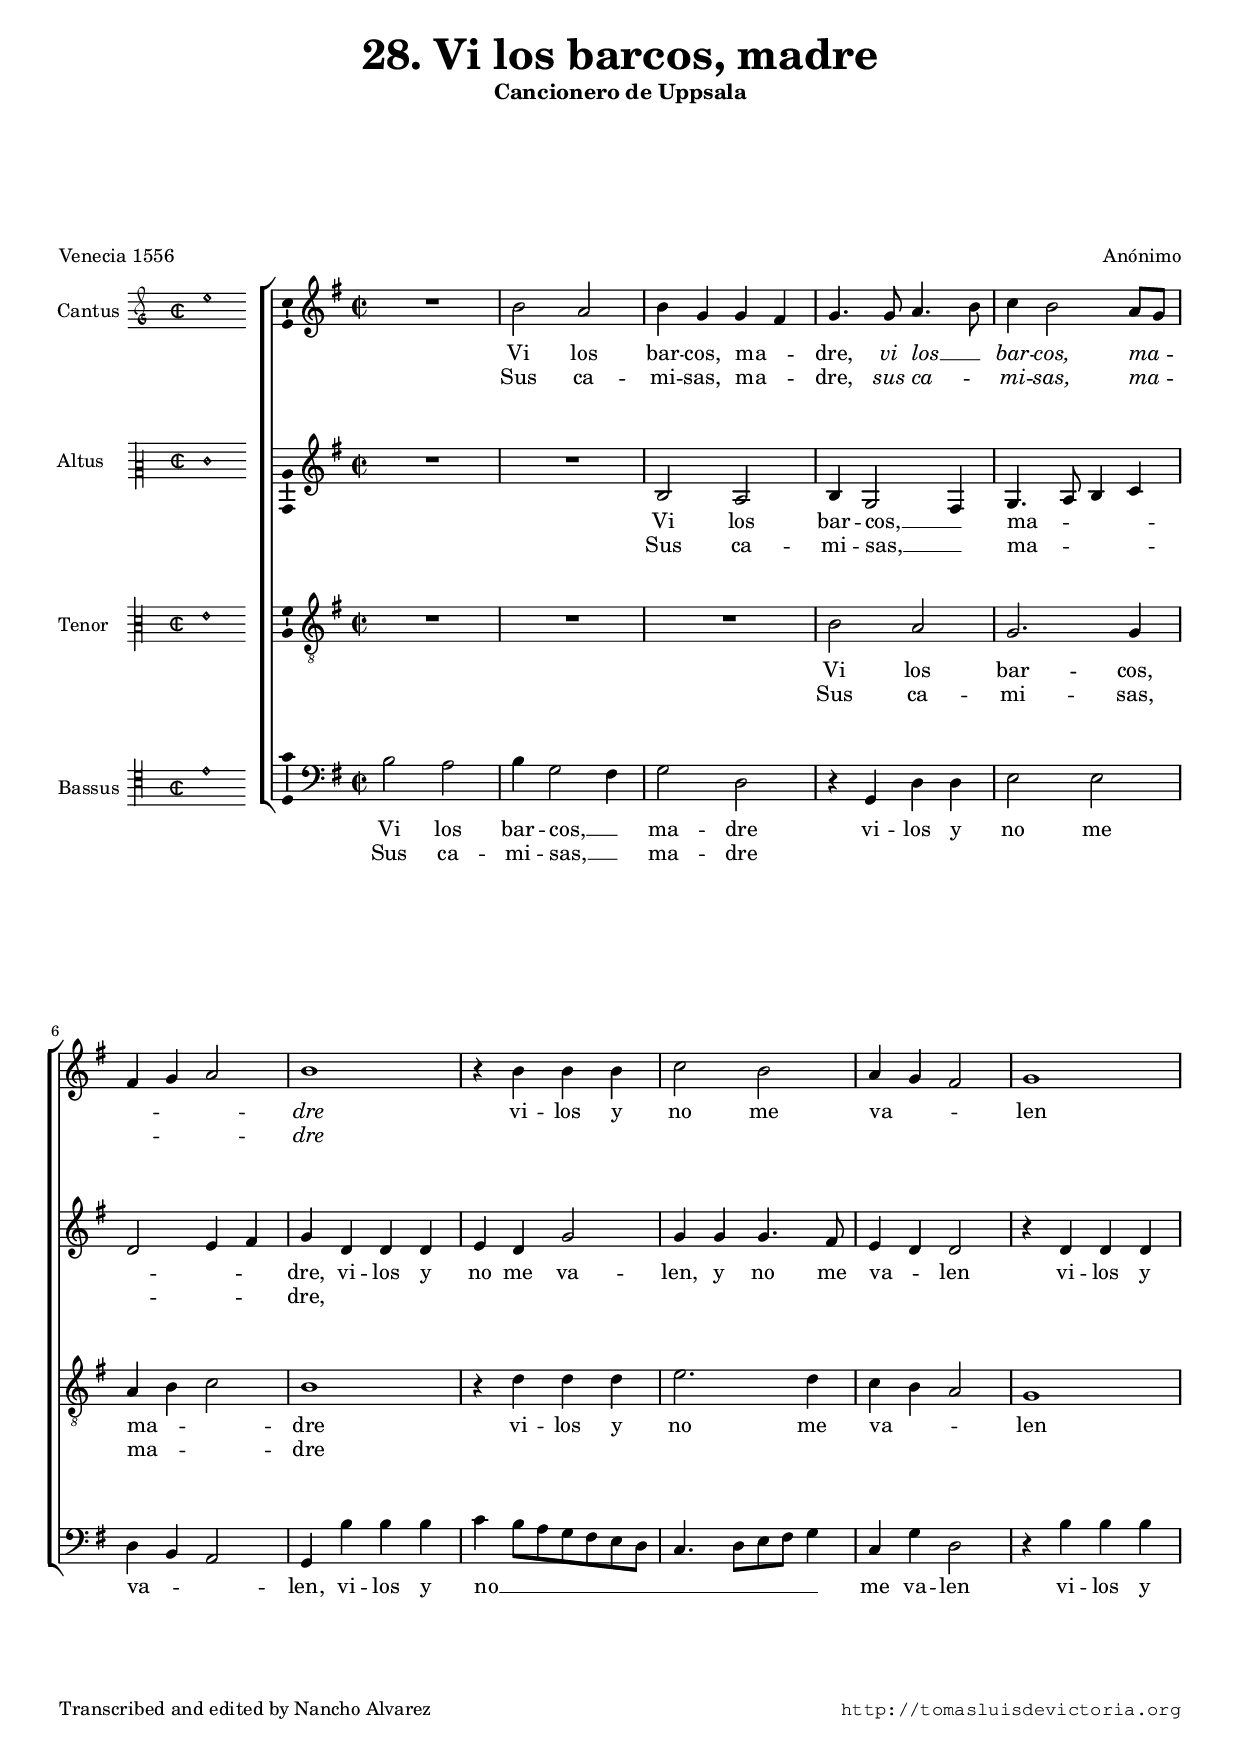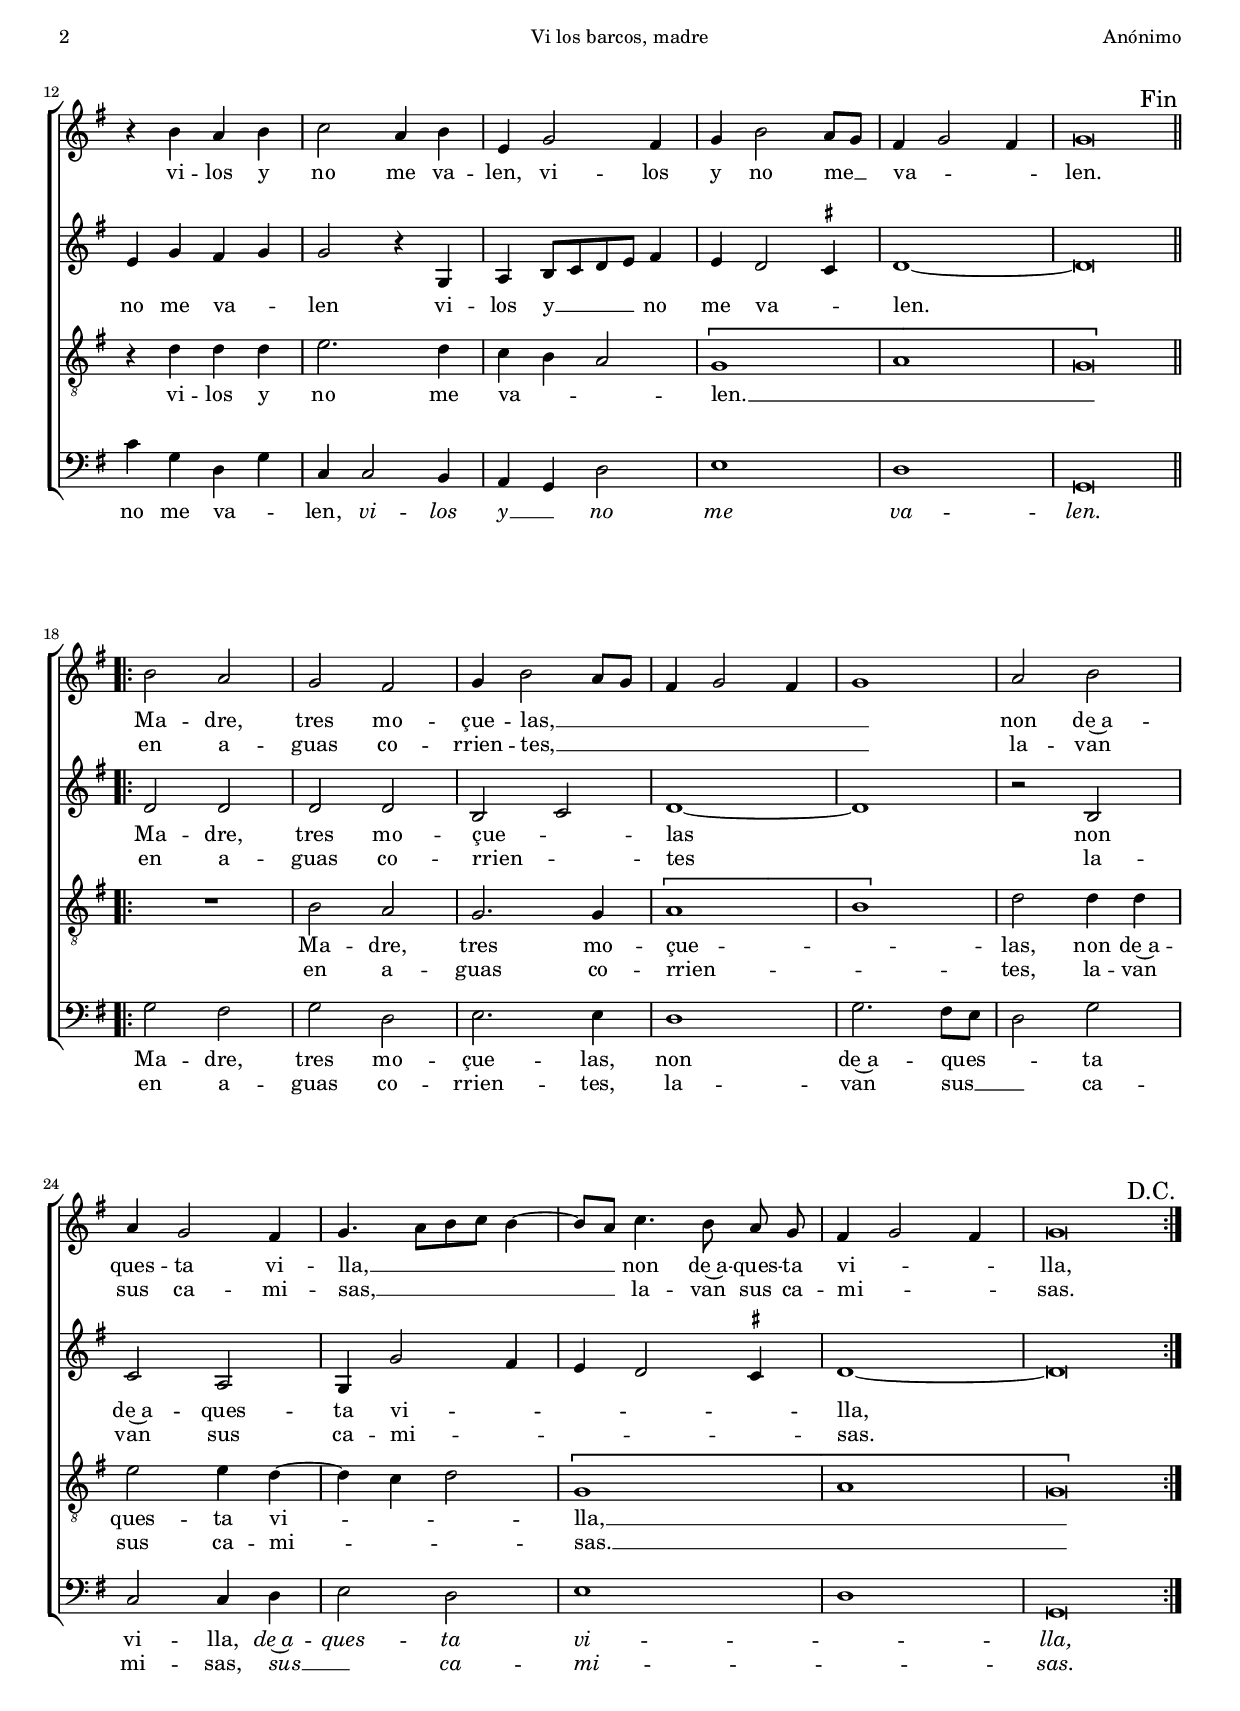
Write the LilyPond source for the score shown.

\version "2.18.0"

#(set-default-paper-size "a4")
#(set-global-staff-size 16.5)
#(ly:set-option 'point-and-click #f)
%mobile -s15.0 -i3.2

italicas=\override LyricText.font-shape = #'italic
rectas=\override LyricText.font-shape = #'upright
ss=\once \set suggestAccidentals = ##t
incipitwidth = 20
mtempo={\tempo 4 = 100}
mtempob={\tempo 4 = 50}

htitle="Vi los barcos, madre"
hcomposer="Anónimo"

\header {
	title=\markup{\fontsize #3 "28. Vi los barcos, madre"}
	subtitle="Cancionero de Uppsala"
	subsubtitle=\markup{\null \vspace #5 }
	composer="Anónimo"
        pdfauthor=\composer
	%opus="(-)"
	poet=\markup{"Venecia 1556"}
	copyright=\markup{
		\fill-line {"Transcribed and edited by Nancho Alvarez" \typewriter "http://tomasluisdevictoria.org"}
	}
%	tagline=""
}

global={\key c \major \time 2/2 \skip 1*17 \bar ".|:-||" \break
	  \skip 1*11 \bar ":|."
}


cantus=\relative c''{
	R1
	e2 d
	e4 c c b
	c4. c8 d4. e8
	f4 e2 d8 c
	b4 c d2
	e1
	r4 e e e
	f2 e
	d4 c b2
	c1
	r4 e d e
	f2 d4 e
	a,4 c2 b4
	c4 e2 d8 c
	b4 c2 b4
	c\breve*1/2
	\override Score.RehearsalMark.self-alignment-X=#right
	\override Score.RehearsalMark.break-visibility=#'#(#t #t #f)
	\mark \markup{"Fin"}
	e2 d
	c b
	c4 e2 d8 c
	b4 c2 b4
	c1
	d2 e
	d4 c2 b4
	c4. d8[ e f] e4 ~
	e8 d f4. e8 \noBeam d \noBeam c
	b4 c2 b4
	c\breve*1/2
	\mark \markup{"D.C."}
}

altus=\relative c'{
	R1*2
	e2 d
	e4 c2 b4
	c4. d8 e4 f
	g2 a4 b
	c4 g g g
	a g c2
	c4 c c4. b8
	a4 g g2
	r4 g g g
	a c b c
	c2 r4 c,
	d4 e8[ f g a] b4
	a4 g2 \ss fis4
	g1 ~
	g\breve*1/2
	g2 g
	g g
	e f
	g1 ~
	g
	r2 e
	f d
	c4 c'2 b4
	a4 g2 \ss fis4 % g sic
	g1 ~
	g\breve*1/2
}

tenor=\relative c'{
	R1*3
	e2 d
	c2. c4
	d4 e f2
	e1
	r4 g g g
	a2. g4
	f e d2
	c1
	r4 g' g g
	a2. g4
	f4 e d2
	\[c1
	d
	c\breve*1/2\]
	R1
	e2 d
	c2. c4
	\[d1
	e\]
	g2 g4 g
	a2 a4 g ~
	g f g2
	\[c,1
	d
	c\breve*1/2\]
}

bassus=\relative c'{
	e2 d
	e4 c2 b4
	c2 g
	r4 c, g' g
	a2 a
	g4 e d2
	c4 e' e e
	f e8[ d c b a g] 
	f4. g8[ a b] c4
	f, c' g2
	r4 e' e e
	f c g c
	f, f2 e4
	d4 c g'2
	a1
	g
	c,\breve*1/2
	c'2 b
	c g
	a2. a4
	g1
	c2. b8 a
	g2 c
	f, f4 g
	a2 g
	a1
	g
	c,\breve*1/2
}

textocantus=\lyricmode{
Vi los bar -- cos, ma -- _ dre,
\italicas % no en original
vi los __ _ bar -- cos, ma -- _ _ _ _ dre
\rectas
vi -- los y no me va -- _ _ len
vi -- los y no me va -- len,
vi -- los y no me __ _ va -- _ _ len.
Ma -- dre, tres mo -- çue -- las, __ _ _ _ _ _ _ 
non de~a -- ques -- ta vi -- lla, __ _ _ _ _ _ 
non de~a -- ques -- ta vi -- _ _ lla,
}
textocantusb=\lyricmode{
Sus ca -- mi -- sas, ma -- _ dre,
\italicas % no original
sus ca -- _ mi -- sas, ma -- _ _ _ _ dre
\rectas
"  " _ _ _ _ _ _ _ _ _ _ _ _ _ _ _ 
_ _ _ _ _ _ _ _ _ _
en a -- guas co -- rrien -- tes, __ _ _ _ _ _ _ 
la -- van sus ca -- mi -- sas, __ _ _ _ _ _ 
la -- van sus ca -- mi -- _ _ sas.
}

textoaltus=\lyricmode{
Vi los bar -- cos, __ _ ma -- _ _ _ _ _ _ dre,
vi -- los y no me va -- len,
y no me va -- _ len
vi -- los y no me va -- _ len
vi -- los y __ _ _ _ no me va -- _ len.
Ma -- dre, tres mo -- çue -- _ las
non de~a -- ques -- ta vi -- _ _ _ _ lla,

}
textoaltusb=\lyricmode{
Sus ca -- mi -- sas, __ _ ma -- _ _ _ _ _ _ dre,
"  " _ _ _ _ _ _ _ _ _ _ _ _ _ _ _ 
_ _ _ _ _ _ _ _ _ _ _ _ _ _ _ _ 
en a -- guas co -- rrien -- _ tes
la -- van sus ca -- mi -- _ _ _ _ sas.
}

textotenor=\lyricmode{
Vi los bar -- cos, ma -- _ _ dre
vi -- los y no me va -- _ _ len
vi -- los y no me va -- _ _ len. __ _ _ 
Ma -- dre, tres mo -- çue -- _ las,
non de~a -- ques -- ta vi -- _ _ lla, __ _ _ 
}
textotenorb=\lyricmode{
Sus ca -- mi -- sas, ma -- _ _ dre
"  " _ _ _ _ _ _ _ _ _ _ _ _ _ _ _ 
_ _ _ _ 
en a -- guas co -- rrien -- _ tes,
la -- van sus ca -- mi -- _ _ sas. __ _ _ 

}

textobassus=\lyricmode{
Vi los bar -- cos, __ _ ma -- dre
vi -- los y no me va -- _ _ len,
vi -- los y no __ _ _ _ _ _ _ _ _ _ _ _ me va -- len
vi -- los y no me va -- _ len,
\italicas % no en original
vi -- los y __ _ no me va -- len.
\rectas
Ma -- dre, tres mo -- çue -- las,
non de~a -- ques -- _ _ ta vi -- lla,
\italicas % no original
de~a -- ques -- ta vi -- _ lla,

}
textobassusb=\lyricmode{
Sus ca -- mi -- sas, __ _ ma -- dre
"  " _ _ _ _ _ _ _ _ _ _ _ _ _ _ _ 
_ _ _ _ _ _ _ _ _ _ _ _ _ _ _ _ _ _ 
_ _ _ _ _ _ _ _ _ 
en a -- guas co -- rrien -- tes,
la -- van sus __ _ _ ca -- mi -- sas,
\italicas % no original
sus __ _ ca -- mi -- _ sas.

}


incipitcantus=\markup{
	\score{
		{ 
		\set Staff.instrumentName="Cantus "
		\override NoteHead.style = #'neomensural
		\override Staff.TimeSignature.style = #'neomensural
		\cadenzaOn 
		\clef "petrucci-g"
		\key c \major
		\time 2/2
                e''1
		} 

	\layout { line-width=\incipitwidth indent = 0 }
	}
}

incipitaltus=\markup{
	\score{
		{ 
		\set Staff.instrumentName="Altus    "
		\override NoteHead.style = #'neomensural 
		\override Staff.TimeSignature.style = #'neomensural
		\cadenzaOn 
		\clef "petrucci-c2" % luego cambia a c1, y vuelve a cambiar a c2
		\key c \major
		\time 2/2
                e'1
		} 
	\layout { line-width=\incipitwidth indent = 0 }
	}
}


incipittenor=\markup{
	\score{
		{ 
		\set Staff.instrumentName="Tenor   "
		\override NoteHead.style = #'neomensural 
		\override Staff.TimeSignature.style = #'neomensural
		\cadenzaOn 
		\clef "petrucci-c3"
		\key c \major
		\time 2/2
                e'1
		} 
	\layout { line-width=\incipitwidth indent=0 }
	}
}

incipitbassus=\markup{
	\score{
		{ 
		\set Staff.instrumentName="Bassus "
		\override NoteHead.style = #'neomensural
		\override Staff.TimeSignature.style = #'neomensural
		\cadenzaOn 
		\clef "petrucci-c4"
		\key c \major
		\time 2/2
                e'1
		} 
	\layout { line-width=\incipitwidth indent = 0 }
	}
}

%\layout {
%       \context {\Voice
%               \remove Ligature_bracket_engraver
%               \consists Mensural_ligature_engraver
%       }
%       line-width=\incipitwidth
%       indent = 0
%}

\score {\transpose c' g{
\new ChoirStaff<<

	\new Staff <<\global
	\new Voice="v1" {
		\set Staff.instrumentName=\incipitcantus
		\clef "treble"
		\cantus }
	\new Lyrics \lyricsto "v1" {\textocantus }
	\new Lyrics \lyricsto "v1" {\textocantusb }
	>>

	\new Staff <<\global
	\new Voice="v2" {
		\set Staff.instrumentName=\incipitaltus
		\clef "treble"
		\altus }
	\new Lyrics \lyricsto "v2" {\textoaltus }
	\new Lyrics \lyricsto "v2" {\textoaltusb }
	>>
	
	\new Staff <<\global
	\new Voice="v3" {
		\set Staff.instrumentName=\incipittenor
		\clef "G_8"
		\tenor }
	\new Lyrics \lyricsto "v3" {\textotenor }
	\new Lyrics \lyricsto "v3" {\textotenorb }	
	>>

	\new Staff <<\global
	\new Voice="v4" {
		\set Staff.instrumentName=\incipitbassus
		\clef "bass"
		\bassus }
	\new Lyrics \lyricsto "v4" {\textobassus }
	\new Lyrics \lyricsto "v4" {\textobassusb }
	>>
	
>>

	} % transpose

\layout{ 
	\context {\Lyrics 
		\override VerticalAxisGroup.staff-affinity = #UP
		\override VerticalAxisGroup.nonstaff-relatedstaff-spacing =
			#'((basic-distance . 0) (minimum-distance . 0) (padding . 1))
		\override LyricText.font-size = #1.2
		\override LyricHyphen.minimum-distance = #0.5
	}
	\context {\Score 
		tempoHideNote = ##t
		\override BarNumber.padding = #2 
	}
	\context {\Voice 
		%melismaBusyProperties = #'()
		%autoBeaming = ##f
	}
	\context {\Staff 
                %\RemoveEmptyStaves
                %\override VerticalAxisGroup.remove-first = ##t
		\override VerticalAxisGroup.staff-staff-spacing =
			#'((basic-distance . 11) (minimum-distance . 0) (padding . 1))
		\consists Ambitus_engraver 
		\override LigatureBracket.padding = #1
	}
}

%\midi { \mtempo }

}


\paper{
	evenHeaderMarkup=\markup  \fill-line { \fromproperty #'page:page-number-string \htitle \hcomposer }
	oddHeaderMarkup= \markup  \fill-line { \on-the-fly #not-first-page \hcomposer \on-the-fly #not-first-page \htitle \on-the-fly #not-first-page \fromproperty #'page:page-number-string }
	system-count=5
	%page-count = 1
	ragged-last-bottom = ##f
	indent=3.6\cm
	system-system-spacing =
	#'((basic-distance . 20) (minimum-distance . 0) (padding . 5))
	top-system-spacing = % header
	#'((basic-distance . 10) (minimum-distance . 0) (padding . 0))
	last-bottom-spacing = % footer
	#'((basic-distance . 12) (minimum-distance . 0) (padding . 0))
	markup-system-spacing.padding = #1.5
}
